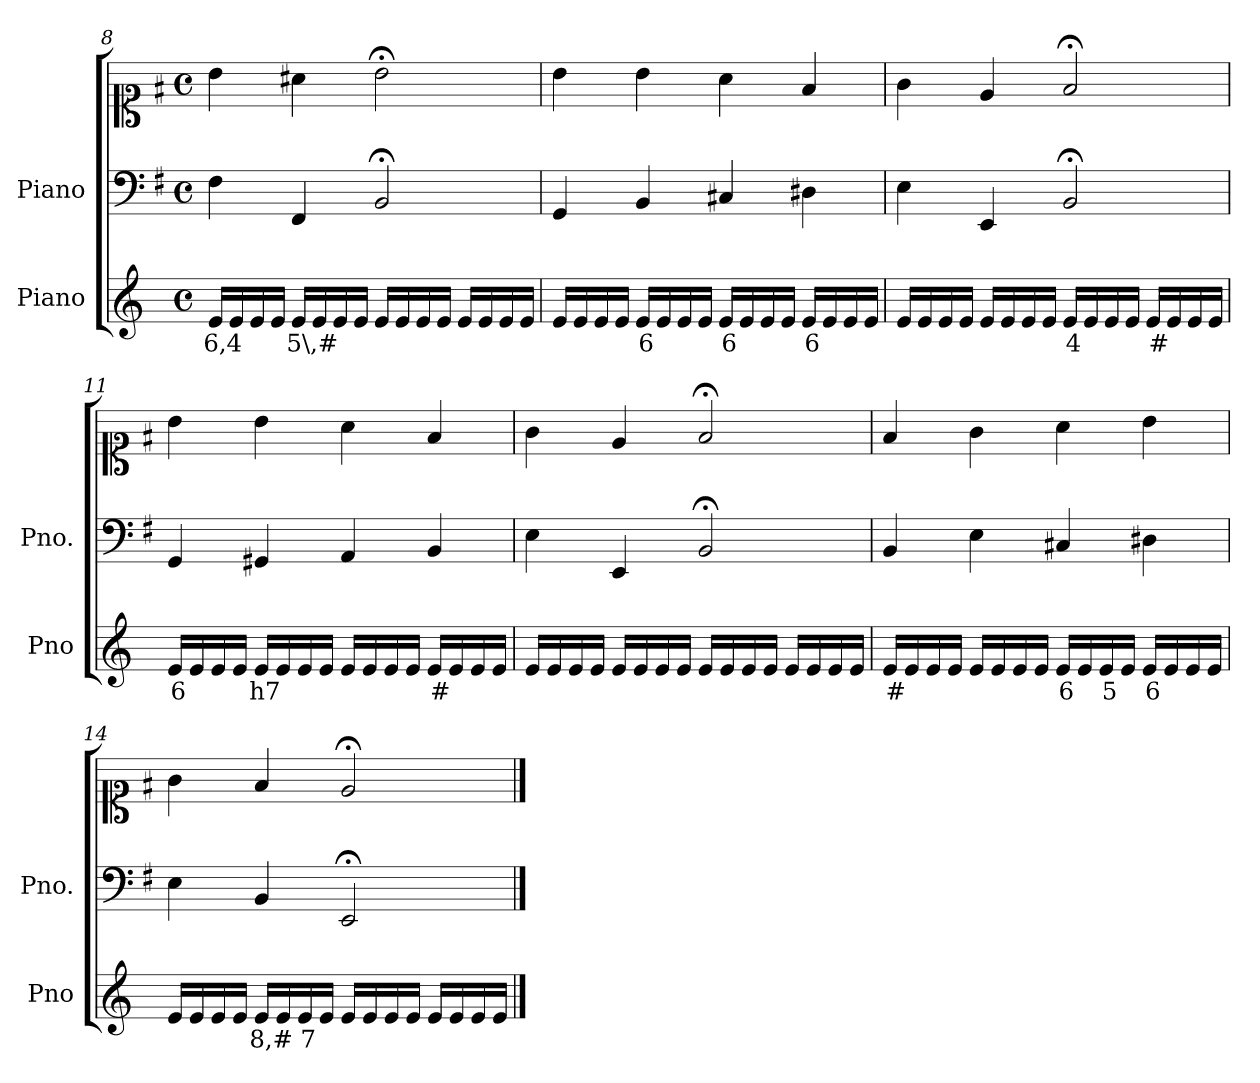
**kern	**text	**kern	**kern
*part2	*part2	*part1	*part1
*staff3	*staff3	*staff2	*staff1
*I"Piano	*	*I"Piano	*
*I'Pno	*	*I'Pno.	*
*clefG2	*	*clefF4	*clefC1
*k[]	*	*k[f#]	*k[f#]
*M4/4	*	*M4/4	*M4/4
*met(c)	*	*met(c)	*met(c)
=8	=8	=8	=8
!	!LO:LY:b	!	!
16e/LL	6,4	4F#\	4b\
16e/	.	.	.
16e/	.	.	.
16e/JJ	.	.	.
!	!LO:LY:b	!	!
16e/LL	5\,#	4FF#/	4a#X\
16e/	.	.	.
16e/	.	.	.
16e/JJ	.	.	.
16e/LL	.	2BB;</	2b;<\
16e/	.	.	.
16e/	.	.	.
16e/JJ	.	.	.
16e/LL	.	.	.
16e/	.	.	.
16e/	.	.	.
16e/JJ	.	.	.
=9	=9	=9	=9
16e/LL	.	4GG/	4b\
16e/	.	.	.
16e/	.	.	.
16e/JJ	.	.	.
!	!LO:LY:b	!	!
16e/LL	6	4BB/	4b\
16e/	.	.	.
16e/	.	.	.
16e/JJ	.	.	.
!	!LO:LY:b	!	!
16e/LL	6	4C#X/	4a\
16e/	.	.	.
16e/	.	.	.
16e/JJ	.	.	.
!	!LO:LY:b	!	!
16e/LL	6	4D#X\	4f#/
16e/	.	.	.
16e/	.	.	.
16e/JJ	.	.	.
=10	=10	=10	=10
16e/LL	.	4E\	4g\
16e/	.	.	.
16e/	.	.	.
16e/JJ	.	.	.
16e/LL	.	4EE/	4e/
16e/	.	.	.
16e/	.	.	.
16e/JJ	.	.	.
!	!LO:LY:b	!	!
16e/LL	4	2BB;</	2f#;</
16e/	.	.	.
16e/	.	.	.
16e/JJ	.	.	.
!	!LO:LY:b	!	!
16e/LL	#	.	.
16e/	.	.	.
16e/	.	.	.
16e/JJ	.	.	.
=11	=11	=11	=11
!	!LO:LY:b	!	!
16e/LL	6	4GG/	4b\
16e/	.	.	.
16e/	.	.	.
16e/JJ	.	.	.
!	!LO:LY:b	!	!
16e/LL	h7	4GG#X/	4b\
16e/	.	.	.
16e/	.	.	.
16e/JJ	.	.	.
16e/LL	.	4AA/	4a\
16e/	.	.	.
16e/	.	.	.
16e/JJ	.	.	.
!	!LO:LY:b	!	!
16e/LL	#	4BB/	4f#/
16e/	.	.	.
16e/	.	.	.
16e/JJ	.	.	.
=12	=12	=12	=12
16e/LL	.	4E\	4g\
16e/	.	.	.
16e/	.	.	.
16e/JJ	.	.	.
16e/LL	.	4EE/	4e/
16e/	.	.	.
16e/	.	.	.
16e/JJ	.	.	.
16e/LL	.	2BB;</	2f#;</
16e/	.	.	.
16e/	.	.	.
16e/JJ	.	.	.
16e/LL	.	.	.
16e/	.	.	.
16e/	.	.	.
16e/JJ	.	.	.
=13	=13	=13	=13
!	!LO:LY:b	!	!
16e/LL	#	4BB/	4f#/
16e/	.	.	.
16e/	.	.	.
16e/JJ	.	.	.
16e/LL	.	4E\	4g\
16e/	.	.	.
16e/	.	.	.
16e/JJ	.	.	.
!	!LO:LY:b	!	!
16e/LL	6	4C#X/	4a\
16e/	.	.	.
!	!LO:LY:b	!	!
16e/	5	.	.
16e/JJ	.	.	.
!	!LO:LY:b	!	!
16e/LL	6	4D#X\	4b\
16e/	.	.	.
16e/	.	.	.
16e/JJ	.	.	.
=14	=14	=14	=14
16e/LL	.	4E\	4g\
16e/	.	.	.
16e/	.	.	.
16e/JJ	.	.	.
!	!LO:LY:b	!	!
16e/LL	8,#	4BB/	4f#/
16e/	.	.	.
!	!LO:LY:b	!	!
16e/	7	.	.
16e/JJ	.	.	.
16e/LL	.	2EE;</	2e;</
16e/	.	.	.
16e/	.	.	.
16e/JJ	.	.	.
16e/LL	.	.	.
16e/	.	.	.
16e/	.	.	.
16e/JJ	.	.	.
==	==	==	==
*-	*-	*-	*-
